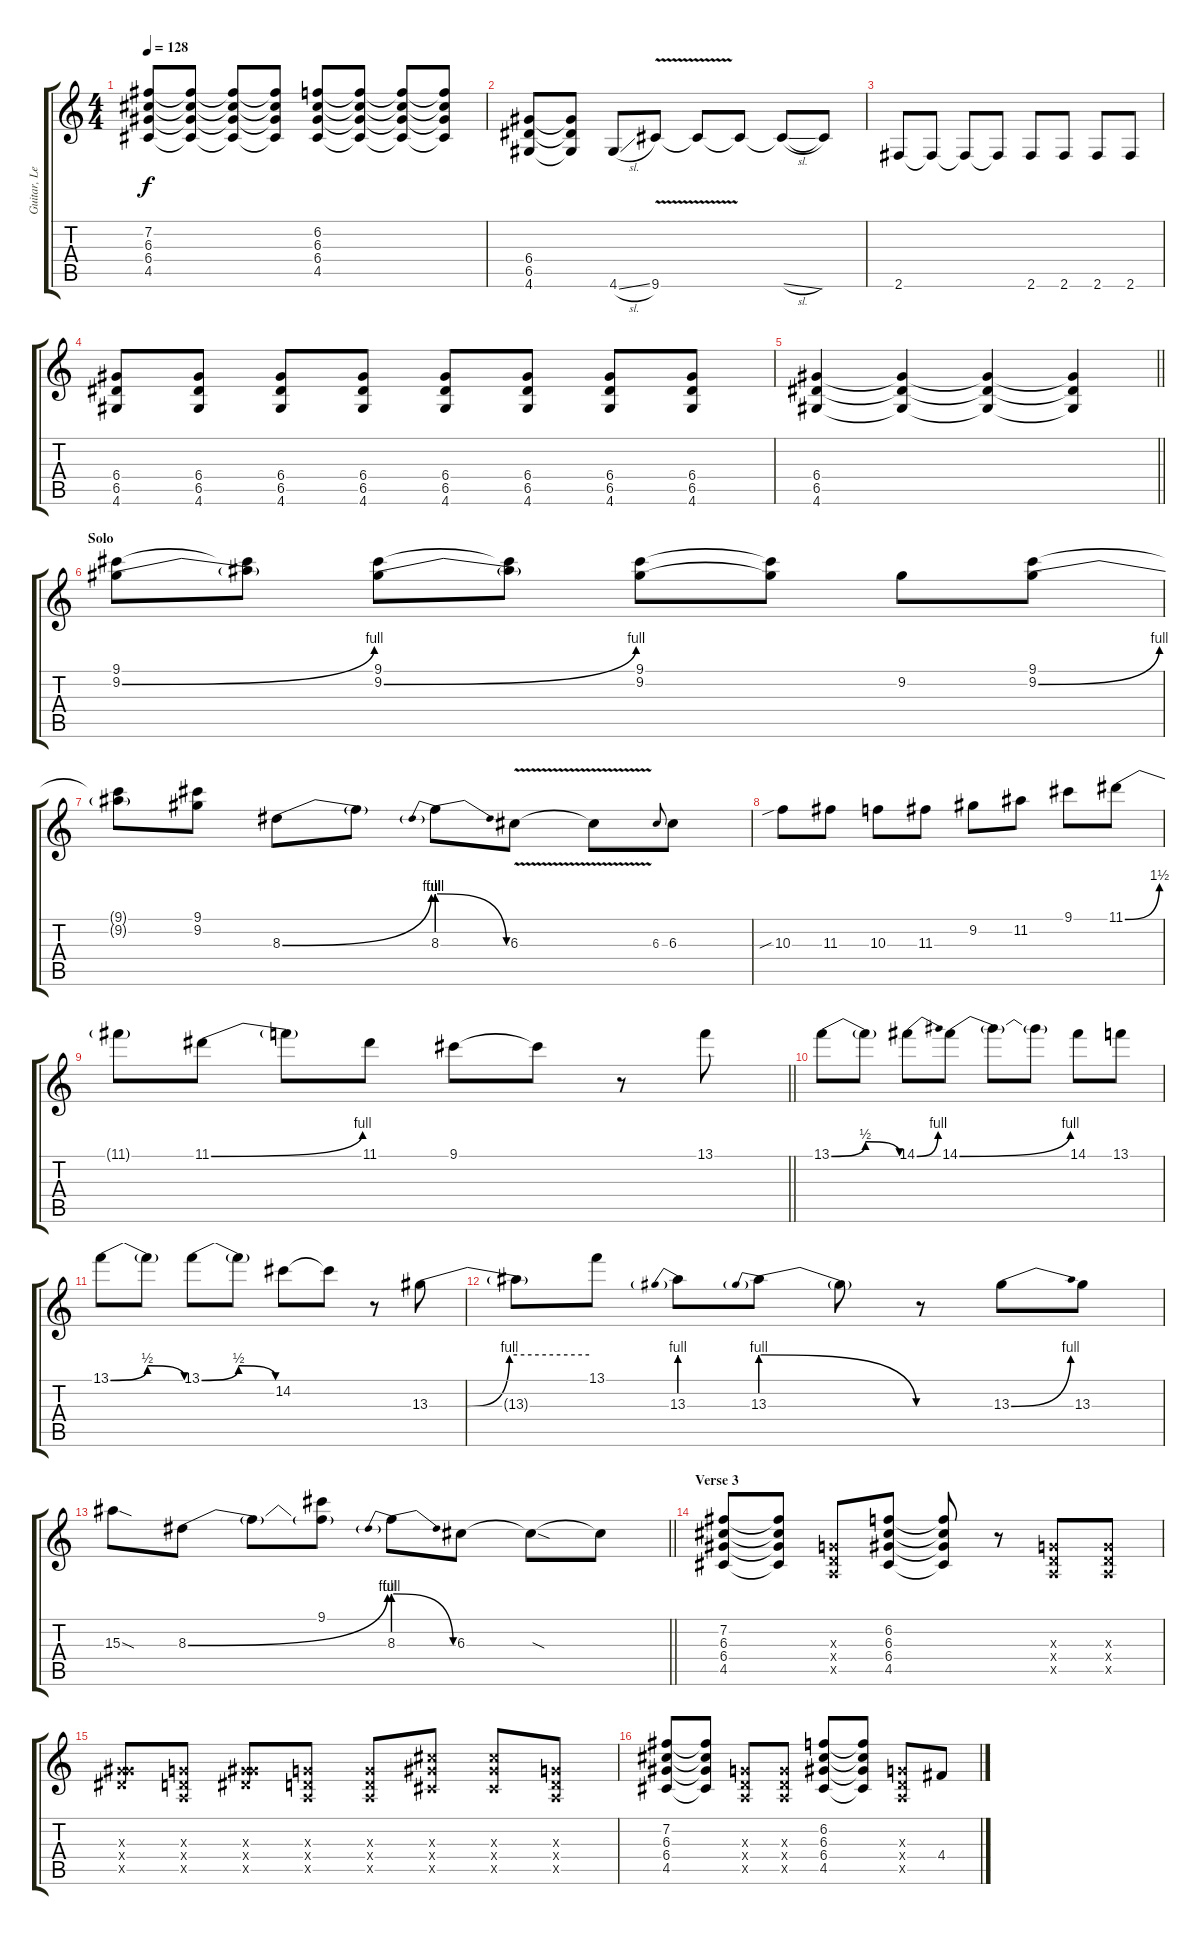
\track ("Guitar, Lead" "Guitar, Le") {instrument overdrivenguitar}
\staff {score tabs}
\tuning (E4 B3 G3 D3 A2 E2) {hide}
\ts (4 4)
\tempo 128
\clef g2
\ks c
(7.2 6.3 6.4 4.5).8{dy f} (7.2{t} 6.3{t} 6.4{t} 4.5{t}).8 (7.2{t} 6.3{t} 6.4{t} 4.5{t}).8 (7.2{t} 6.3{t} 6.4{t} 4.5{t}).8 (6.2 6.3 6.4 4.5).8 (6.2{t} 6.3{t} 6.4{t} 4.5{t}).8 (6.2{t} 6.3{t} 6.4{t} 4.5{t}).8 (6.2{t} 6.3{t} 6.4{t} 4.5{t}).8 |
(6.4 6.5 4.6).8 (6.4{t} 6.5{t} 4.6{t}).8 4.6{sl}.8 9.6{v}.8 9.6{t}.8 9.6{t}.8 9.6{sl t}.8 9.6{t}.8 |
2.6.8 2.6{t}.8 2.6{t}.8 2.6{t}.8 2.6.8 2.6.8 2.6.8 2.6.8 |
(6.4 6.5 4.6).8 (6.4 6.5 4.6).8 (6.4 6.5 4.6).8 (6.4 6.5 4.6).8 (6.4 6.5 4.6).8 (6.4 6.5 4.6).8 (6.4 6.5 4.6).8 (6.4 6.5 4.6).8 |
\barLineRight lightlight
(6.4 6.5 4.6).4 (6.4{t} 6.5{t} 4.6{t}).4 (6.4{t} 6.5{t} 4.6{t}).4 (6.4{t} 6.5{t} 4.6{t}).4 |
\section ("" "Solo")
(9.1 9.2{be (bend 0 0 60 4)}).8{instrument overdrivenguitar} (9.1{t} 9.2{t}).8 (9.1 9.2{be (bend 0 0 60 4)}).8 (9.1{t} 9.2{t}).8 (9.1 9.2).8 (9.1{t} 9.2{t}).8 9.2.8 (9.1 9.2{be (bend 0 0 60 4)}).8 |
(9.1{t} 9.2{t}).8 (9.1 9.2).8 8.3{be (bend 0 0 60 4)}.8 8.3{t}.8 8.3{be (prebendrelease 0 4 60 0)}.8 6.3{v}.8 6.3{t}.8 6.3.8{gr onbeat} 6.3.8 |
10.3{sib}.8 11.3.8 10.3.8 11.3.8 9.2.8 11.2.8 9.1.8 11.1{be (bend 0 0 60 6)}.8 |
\barLineRight lightlight
11.1{t}.8 11.1{be (bend 0 0 60 4)}.8 11.1{t}.8 11.1.8 9.1.8 9.1{t}.8 r.8 13.1.8 |
13.1{be (bendrelease 0 0 15 2 15 2 60 0)}.8 13.1{t}.8 14.1{be (bend 0 0 60 4)}.8 14.1{be (bend 0 0 60 4)}.8 14.1{t}.8 14.1{t}.8 14.1.8 13.1.8 |
13.1{be (bendrelease 0 0 15 2 15 2 60 0)}.8 13.1{t}.8 13.1{be (bendrelease 0 0 15 2 15 2 60 0)}.8 13.1{t}.8 14.2.8 14.2{t}.8 r.8 13.3{be (custom 0 0 14 0 30 4 60 4)}.8 |
13.3{t}.8 13.1.8 13.3{be (prebend 0 4 60 4)}.8 13.3{be (prebendrelease 0 4 60 0)}.8 13.3{t}.8 r.8 13.3{be (bend 0 0 60 4)}.8 13.3.8 |
\barLineRight lightlight
15.3{sod}.8 8.3{be (bend 0 0 60 4)}.8 8.3{t}.8 (9.1 8.3{t}).8 8.3{be (prebendrelease 0 4 60 0)}.8 6.3.8 6.3{sod t}.8 6.3{t}.8 |
\section ("" "Verse 3")
(7.2 6.3 6.4 4.5).8 (7.2{t} 6.3{t} 6.4{t} 4.5{t}).8 (0.3{x} 0.4{x} 0.5{x}).8 (6.2 6.3 6.4 4.5).8 (6.2{t} 6.3{t} 6.4{t} 4.5{t}).8 r.8 (0.3{x} 0.4{x} 0.5{x}).8 (0.3{x} 0.4{x} 0.5{x}).8 |
(0.3{x} 6.4{x} 6.5{x}).8 (0.3{x} 0.4{x} 0.5{x}).8 (0.3{x} 6.4{x} 6.5{x}).8 (0.3{x} 0.4{x} 0.5{x}).8 (0.3{x} 0.4{x} 0.5{x}).8 (6.3{x} 6.4{x} 4.5{x}).8 (6.3{x} 6.4{x} 4.5{x}).8 (0.3{x} 0.4{x} 0.5{x}).8 |
(7.2 6.3 6.4 4.5).8 (7.2{t} 6.3{t} 6.4{t} 4.5{t}).8 (0.3{x} 0.4{x} 0.5{x}).8 (0.3{x} 0.4{x} 0.5{x}).8 (6.2 6.3 6.4 4.5).8 (6.2{t} 6.3{t} 6.4{t} 4.5{t}).8 (0.3{x} 0.4{x} 0.5{x}).8 4.4{h}.8
